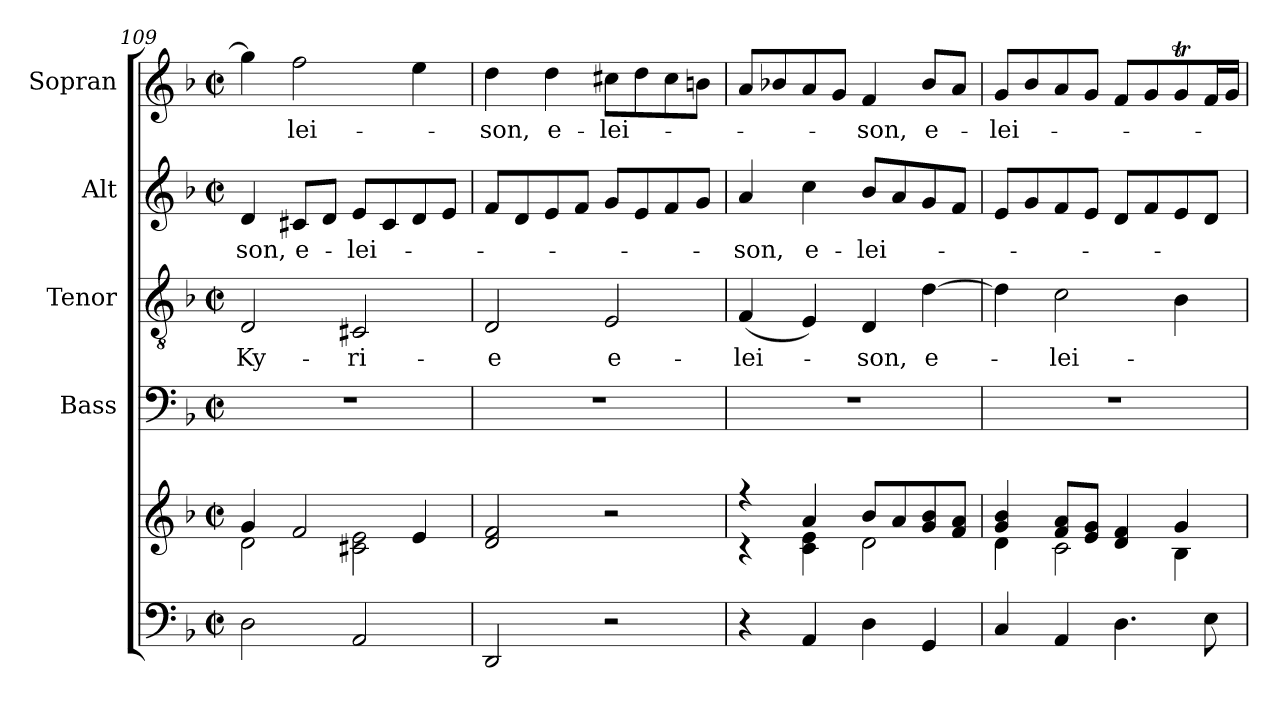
**kern	**kern	**kern	**kern	**text	**kern	**text	**kern	**text
*part5	*part5	*part4	*part3	*part3	*part2	*part2	*part1	*part1
*staff6	*staff5	*staff4	*staff3	*staff3	*staff2	*staff2	*staff1	*staff1
*	*	*I"Bass	*I"Tenor	*	*I"Alt	*	*I"Sopran	*
*	*	*I'B.	*I'T.	*	*I'A.	*	*I'S.	*
*clefF4	*clefG2	*clefF4	*clefGv2	*	*clefG2	*	*clefG2	*
*k[b-]	*k[b-]	*k[b-]	*k[b-]	*	*k[b-]	*	*k[b-]	*
*F:	*F:	*F:	*F:	*	*F:	*	*F:	*
*M2/2	*M2/2	*M2/2	*M2/2	*	*M2/2	*	*M2/2	*
*met(c|)	*met(c|)	*met(c|)	*met(c|)	*	*met(c|)	*	*met(c|)	*
=109	=109	=109	=109	=109	=109	=109	=109	=109
*	*^	*	*	*	*	*	*	*
!	!	!	!	!	!LO:LY:b	!	!LO:LY:b	!	!
2D\	4g/	2d\	1r	2D/	Ky-	4d/	-son,	4gg\]	.
!	!	!	!	!	!	!	!LO:LY:b	!	!LO:LY:b
.	2f/	.	.	.	.	8c#X/L	e-	2ff\	-lei-
.	.	.	.	.	.	8d/J	.	.	.
!	!	!	!	!	!LO:LY:b	!	!LO:LY:b	!	!
2AA/	.	2c#X\ 2e\	.	2C#X/	-ri-	8e/L	-lei-	.	.
.	.	.	.	.	.	8c#/	.	.	.
.	4e/	.	.	.	.	8d/	.	4ee\	.
.	.	.	.	.	.	8e/J	.	.	.
*	*v	*v	*	*	*	*	*	*	*
=110	=110	=110	=110	=110	=110	=110	=110	=110
!	!	!	!	!LO:LY:b	!	!	!	!LO:LY:b
2DD/	2d/ 2f/	1r	2D/	-e	8f/L	.	4dd\	-son,
.	.	.	.	.	8d/	.	.	.
!	!	!	!	!	!	!	!	!LO:LY:b
.	.	.	.	.	8e/	.	4dd\	e-
.	.	.	.	.	8f/J	.	.	.
!	!	!	!	!LO:LY:b	!	!	!	!LO:LY:b
2r	2r	.	2E/	e-	8g/L	.	8cc#X\L	-lei-
.	.	.	.	.	8e/	.	8dd\	.
.	.	.	.	.	8f/	.	8cc#\	.
.	.	.	.	.	8g/J	.	8bn\J	.
!!LO:LB:g=z
=111	=111	=111	=111	=111	=111	=111	=111	=111
*	*^	*	*	*	*	*	*	*
!	!	!	!	!	!LO:LY:b	!	!LO:LY:b	!	!
4r	4r	4r	1r	(<4F/	-lei-	4a/	-son,	8a/L	.
.	.	.	.	.	.	.	.	8b-X/	.
!	!	!	!	!	!	!	!LO:LY:b	!	!
4AA/	4a/	4c\ 4e\	.	4E/)	.	4cc\	e-	8a/	.
.	.	.	.	.	.	.	.	8g/J	.
!	!	!	!	!	!LO:LY:b	!	!LO:LY:b	!	!LO:LY:b
4D\	8b-/L	2d\	.	4D/	-son,	8b-/L	-lei-	4f/	-son,
.	8a/	.	.	.	.	8a/	.	.	.
!	!	!	!	!	!LO:LY:b	!	!	!	!LO:LY:b
4GG/	8g/ 8b-/	.	.	[4d\	e-	8g/	.	8b-/L	e-
.	8f/ 8a/J	.	.	.	.	8f/J	.	8a/J	.
=112	=112	=112	=112	=112	=112	=112	=112	=112	=112
!	!	!	!	!	!	!	!	!	!LO:LY:b
4C/	4g/ 4b-/	4d\	1r	4d\]	.	8e/L	.	8g/L	-lei-
.	.	.	.	.	.	8g/	.	8b-/	.
!	!	!	!	!	!LO:LY:b	!	!	!	!
4AA/	8f/ 8a/L	2c\	.	2c\	-lei-	8f/	.	8a/	.
.	8e/ 8g/J	.	.	.	.	8e/J	.	8g/J	.
4.D\	4d/ 4f/	.	.	.	.	8d/L	.	8f/L	.
.	.	.	.	.	.	8f/	.	8g/	.
.	4g/	4B-\	.	4B-\	.	8e/	.	8gT/	.
8E\	.	.	.	.	.	8d/J	.	16f/L	.
.	.	.	.	.	.	.	.	16g/JJ	.
*	*v	*v	*	*	*	*	*	*	*
=	=	=	=	=	=	=	=	=
*-	*-	*-	*-	*-	*-	*-	*-	*-
